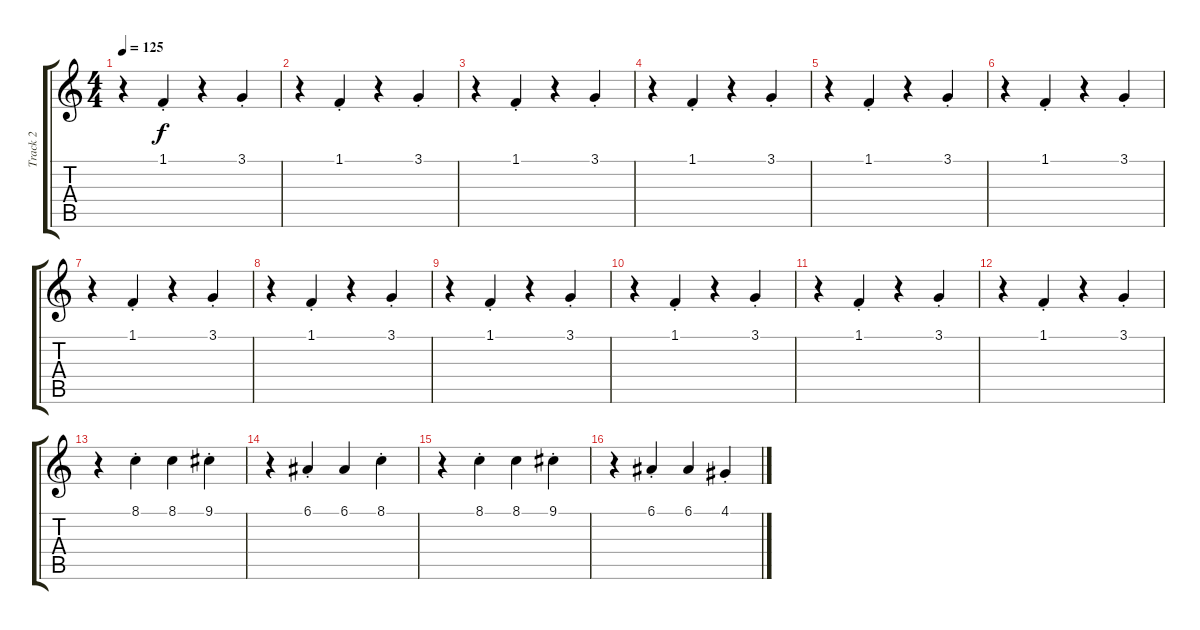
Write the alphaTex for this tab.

\track ("Track 2" "Track 2") {instrument choiraahs}
\staff {score tabs}
\tuning (E4 B3 G3 D3 A2 E2) {hide}
\ts (4 4)
\tempo 125
\clef g2
\ks c
r.4{dy f} 1.1{st}.4 r.4 3.1{st}.4 |
r.4 1.1{st}.4 r.4 3.1{st}.4 |
r.4 1.1{st}.4 r.4 3.1{st}.4 |
r.4 1.1{st}.4 r.4 3.1{st}.4 |
r.4 1.1{st}.4 r.4 3.1{st}.4 |
r.4 1.1{st}.4 r.4 3.1{st}.4 |
r.4 1.1{st}.4 r.4 3.1{st}.4 |
r.4 1.1{st}.4 r.4 3.1{st}.4 |
r.4 1.1{st}.4 r.4 3.1{st}.4 |
r.4 1.1{st}.4 r.4 3.1{st}.4 |
r.4 1.1{st}.4 r.4 3.1{st}.4 |
r.4 1.1{st}.4 r.4 3.1{st}.4 |
r.4 8.1{st}.4 8.1.4 9.1{st}.4 |
r.4 6.1{st}.4 6.1.4 8.1{st}.4 |
r.4 8.1{st}.4 8.1.4 9.1{st}.4 |
r.4 6.1{st}.4 6.1.4 4.1{st}.4
